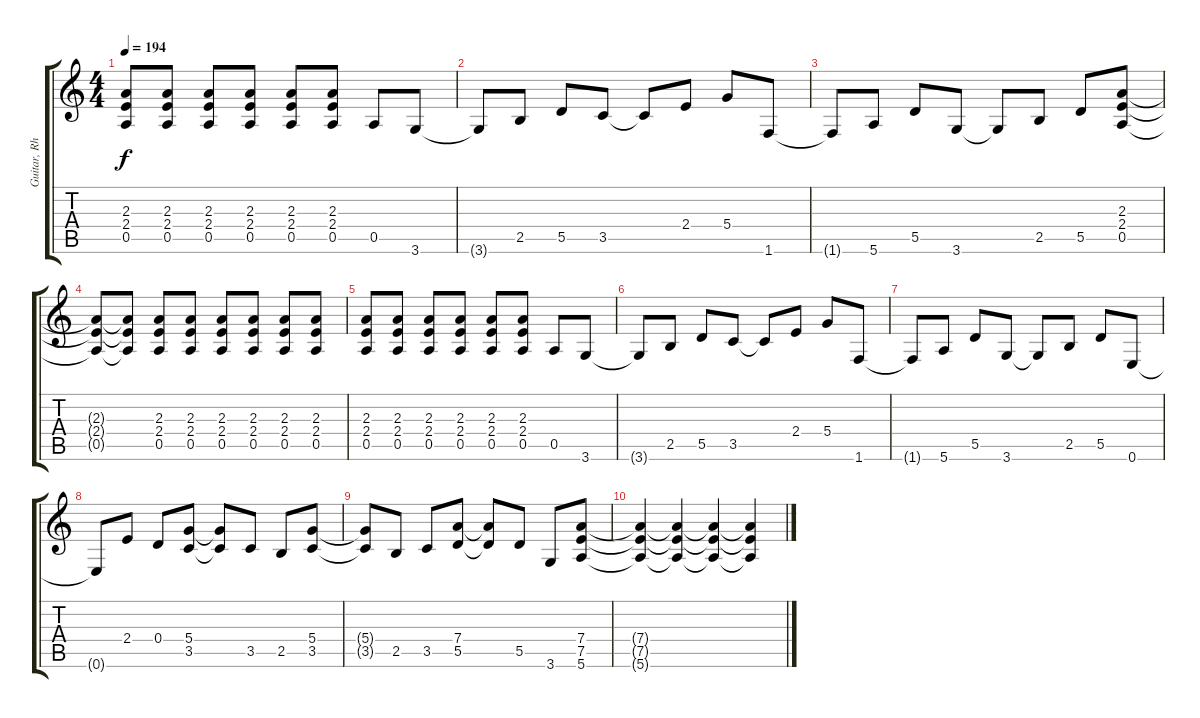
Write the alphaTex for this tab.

\track ("Guitar, Rhythm" "Guitar, Rh") {instrument distortionguitar}
\staff {score tabs}
\tuning (E4 B3 G3 D3 A2 E2) {hide}
\ts (4 4)
\tempo 194
\clef g2
\ks c
(2.3 2.4 0.5).8{dy f} (2.3 2.4 0.5).8 (2.3 2.4 0.5).8 (2.3 2.4 0.5).8 (2.3 2.4 0.5).8 (2.3 2.4 0.5).8 0.5.8 3.6.8 |
3.6{t}.8 2.5.8 5.5.8 3.5.8 3.5{t}.8 2.4.8 5.4.8 1.6.8 |
1.6{t}.8 5.6.8 5.5.8 3.6.8 3.6{t}.8 2.5.8 5.5.8 (2.3 2.4 0.5).8 |
(2.3{t} 2.4{t} 0.5{t}).8 (2.3{t} 2.4{t} 0.5{t}).8 (2.3 2.4 0.5).8 (2.3 2.4 0.5).8 (2.3 2.4 0.5).8 (2.3 2.4 0.5).8 (2.3 2.4 0.5).8 (2.3 2.4 0.5).8 |
(2.3 2.4 0.5).8 (2.3 2.4 0.5).8 (2.3 2.4 0.5).8 (2.3 2.4 0.5).8 (2.3 2.4 0.5).8 (2.3 2.4 0.5).8 0.5.8 3.6.8 |
3.6{t}.8 2.5.8 5.5.8 3.5.8 3.5{t}.8 2.4.8 5.4.8 1.6.8 |
1.6{t}.8 5.6.8 5.5.8 3.6.8 3.6{t}.8 2.5.8 5.5.8 0.6.8 |
0.6{t}.8 2.4.8 0.4.8 (5.4 3.5).8 (5.4{t} 3.5{t}).8 3.5.8 2.5.8 (5.4 3.5).8 |
(5.4{t} 3.5{t}).8 2.5.8 3.5.8 (7.4 5.5).8 (7.4{t} 5.5{t}).8 5.5.8 3.6.8 (7.4 7.5 5.6).8 |
(7.4{t} 7.5{t} 5.6{t}).4 (7.4{t} 7.5{t} 5.6{t}).4 (7.4{t} 7.5{t} 5.6{t}).4 (7.4{t} 7.5{t} 5.6{t}).4
